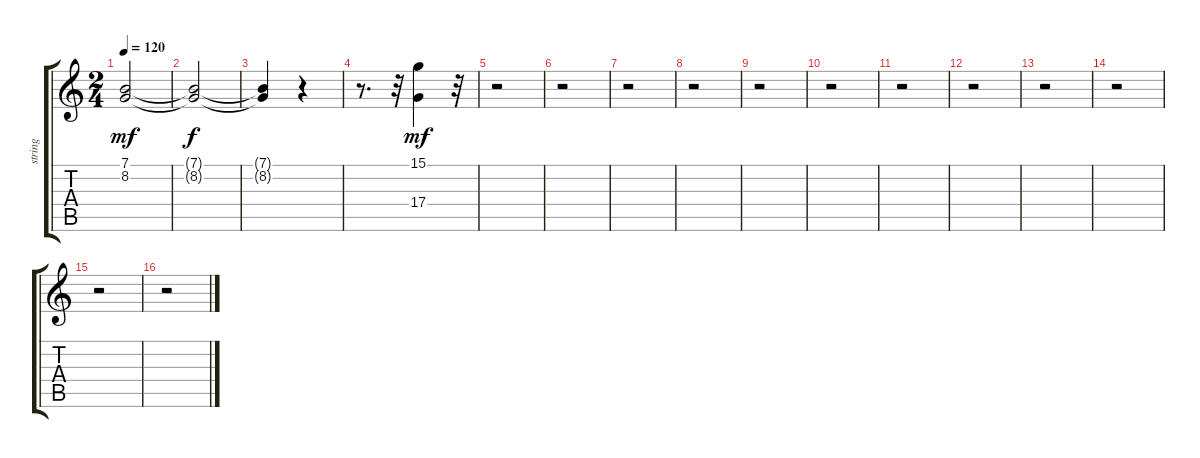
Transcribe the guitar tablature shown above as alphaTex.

\track ("string" "string") {instrument stringensemble1}
\staff {score tabs}
\tuning (E4 B3 G3 D3 A2 E2) {hide}
\ts (2 4)
\tempo 120
\clef g2
\ks c
(7.1 8.2).2{dy mf} |
(7.1{t} 8.2{t}).2{dy f} |
(7.1{t} 8.2{t}).4 r.4 |
r.8{d} r.32 (15.1 17.4).4{dy mf} r.32 |
r.2 |
r.2 |
r.2 |
r.2 |
r.2 |
r.2 |
r.2 |
r.2 |
r.2 |
r.2 |
r.2 |
r.2
